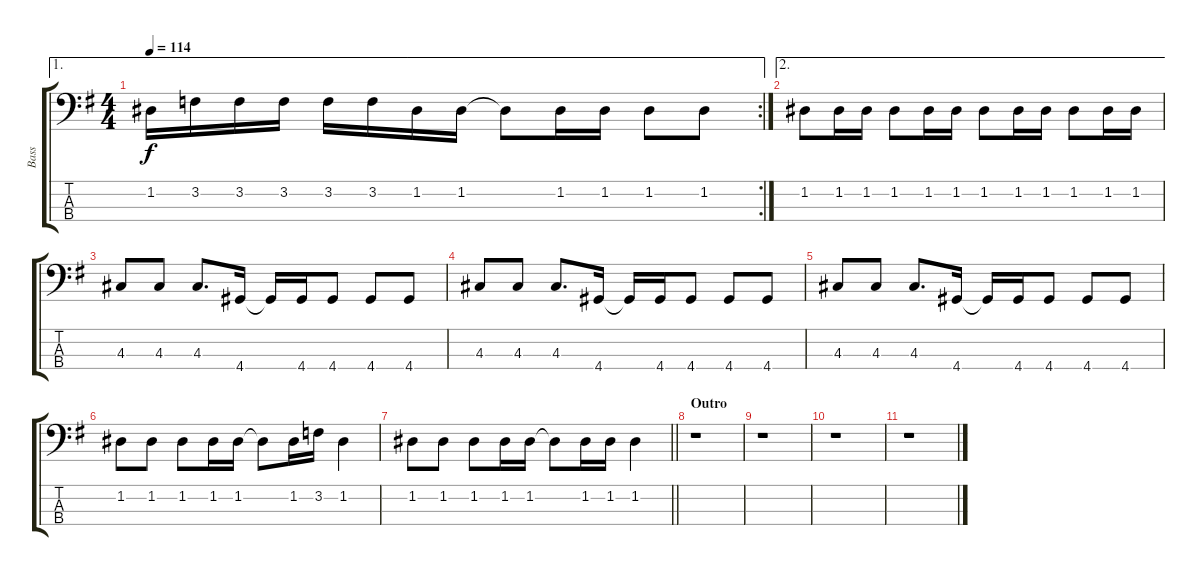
\track ("Bass" "Bass") {instrument electricbassfinger}
\staff {score tabs}
\tuning (G2 D2 A1 E1) {hide}
\ae 1
\rc 2
\ts (4 4)
\tempo 114
\clef f4
\ks g
1.2.16{dy f} 3.2.16 3.2.16 3.2.16 3.2.16 3.2.16 1.2.16 1.2.16 1.2{t}.8 1.2.16 1.2.16 1.2.8 1.2.8 |
\ae 2
1.2.8 1.2.16 1.2.16 1.2.8 1.2.16 1.2.16 1.2.8 1.2.16 1.2.16 1.2.8 1.2.16 1.2.16 |
4.3.8 4.3.8 4.3.8{d} 4.4.16 4.4{t}.16 4.4.16 4.4.8 4.4.8 4.4.8 |
4.3.8 4.3.8 4.3.8{d} 4.4.16 4.4{t}.16 4.4.16 4.4.8 4.4.8 4.4.8 |
4.3.8 4.3.8 4.3.8{d} 4.4.16 4.4{t}.16 4.4.16 4.4.8 4.4.8 4.4.8 |
1.2.8 1.2.8 1.2.8 1.2.16 1.2.16 1.2{t}.8 1.2.16 3.2.16 1.2.4 |
\barLineRight lightlight
1.2.8 1.2.8 1.2.8 1.2.16 1.2.16 1.2{t}.8 1.2.16 1.2.16 1.2.4 |
\section ("" "Outro")
r.1 |
r.1 |
r.1 |
r.1
